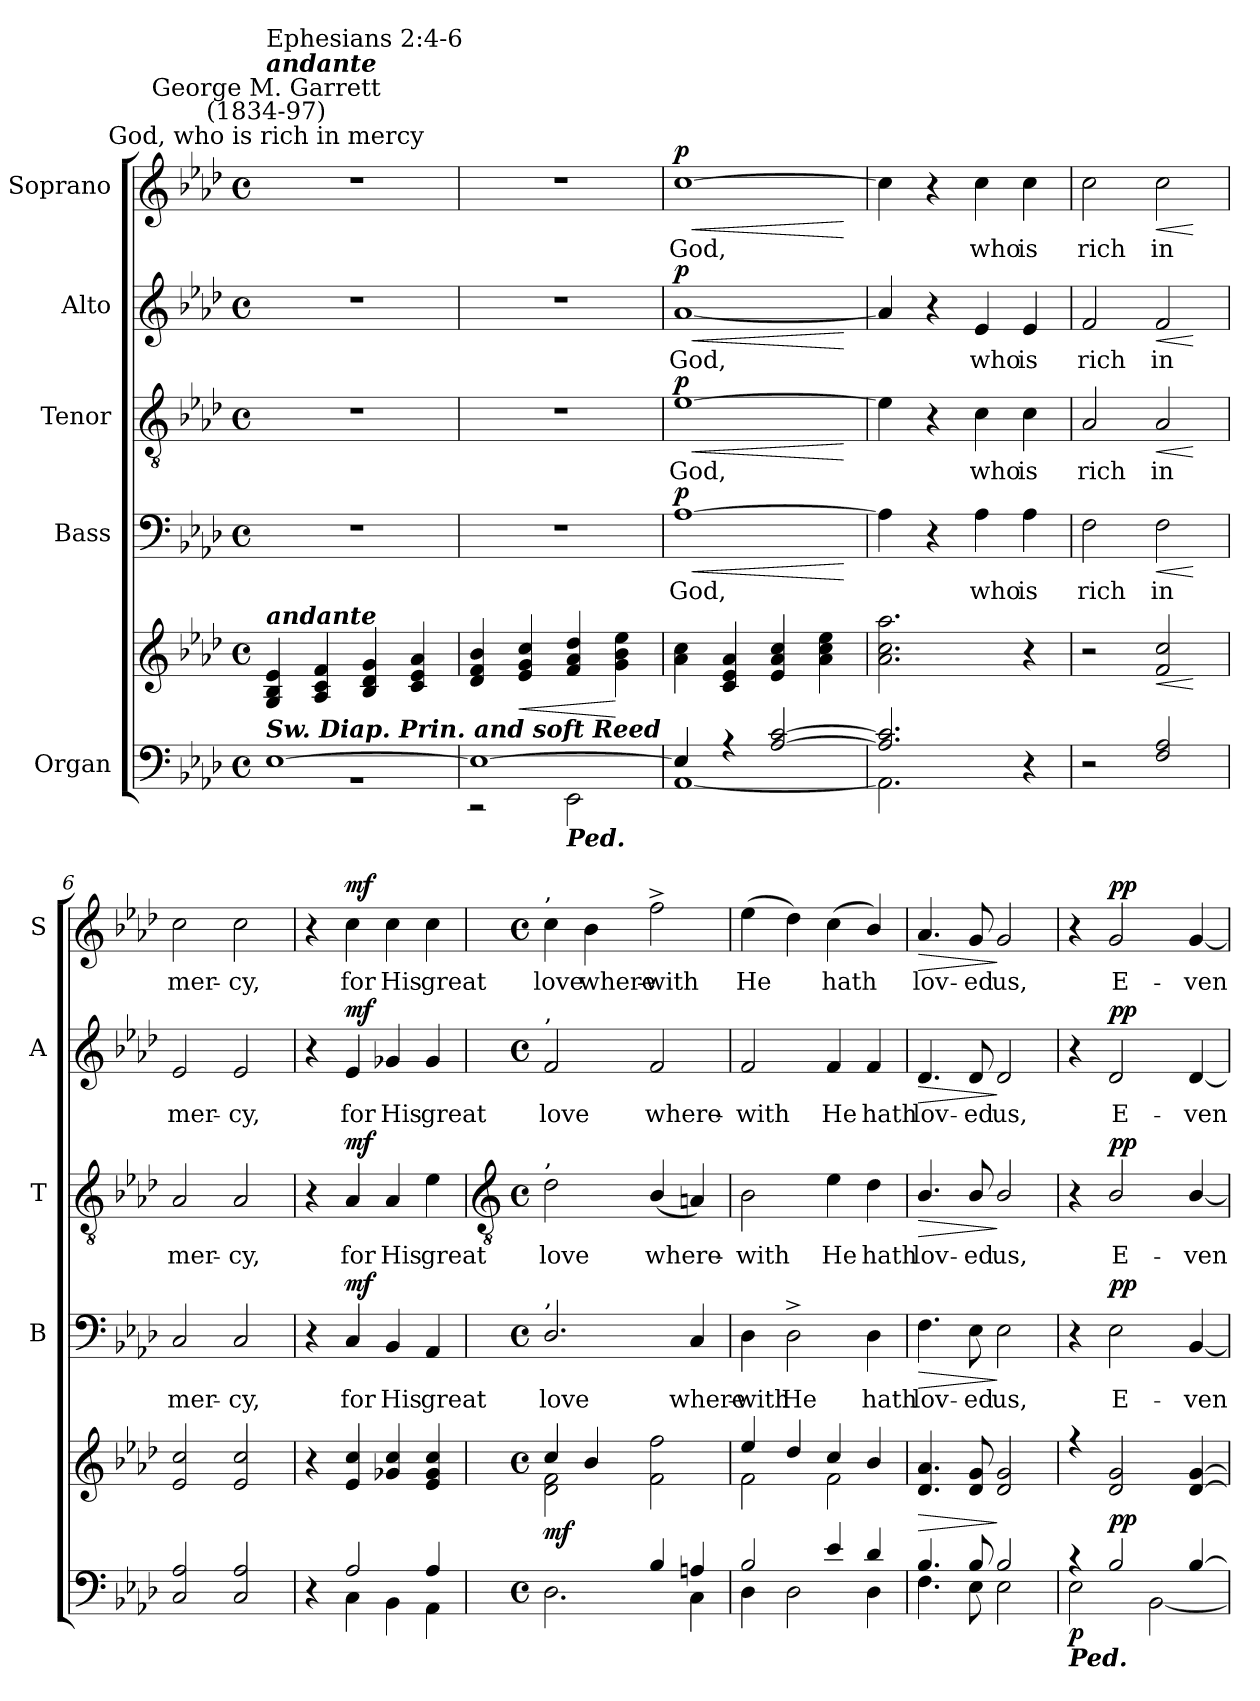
**kern	**kern	**dynam	**kern	**text	**dynam	**kern	**text	**dynam	**kern	**text	**dynam	**kern	**text	**dynam
*part5	*part5	*part5	*part4	*part4	*part4	*part3	*part3	*part3	*part2	*part2	*part2	*part1	*part1	*part1
*staff6	*staff5	*staff5/6	*staff4	*staff4	*staff4	*staff3	*staff3	*staff3	*staff2	*staff2	*staff2	*staff1	*staff1	*staff1
*I"Organ	*	*	*I"Bass	*	*	*I"Tenor	*	*	*I"Alto	*	*	*I"Soprano	*	*
*	*	*	*I'B	*	*	*I'T	*	*	*I'A	*	*	*I'S	*	*
*clefF4	*clefG2	*	*clefF4	*	*	*clefGv2	*	*	*clefG2	*	*	*clefG2	*	*
*k[b-e-a-d-]	*k[b-e-a-d-]	*	*k[b-e-a-d-]	*	*	*k[b-e-a-d-]	*	*	*k[b-e-a-d-]	*	*	*k[b-e-a-d-]	*	*
*A-:	*A-:	*	*A-:	*	*	*A-:	*	*	*A-:	*	*	*A-:	*	*
*M4/4	*M4/4	*	*M4/4	*	*	*M4/4	*	*	*M4/4	*	*	*M4/4	*	*
*met(c)	*met(c)	*	*met(c)	*	*	*met(c)	*	*	*met(c)	*	*	*met(c)	*	*
*MM96	*MM96	*	*MM96	*	*	*MM96	*	*	*MM96	*	*	*MM96	*	*
=1	=1	=1	=1	=1	=1	=1	=1	=1	=1	=1	=1	=1	=1	=1
*^	*	*	*	*	*	*	*	*	*	*	*	*	*	*
!	!	!	!	!	!	!	!	!	!	!	!	!	!LO:TX:a:cj:t=God, who is rich in mercy	!	!
!	!	!	!	!	!	!	!	!	!	!	!	!	!LO:TX:a:cj:t=George M. Garrett\n(1834-97)	!	!
!	!	!	!	!	!	!	!	!	!	!	!	!	!LO:TX:a:Bi:t=andante	!	!
!	!	!	!	!	!	!	!	!	!	!	!	!	!LO:TX:a:t=Ephesians 2&colon;4-6	!	!
!	!	!LO:TX:a:Bi:t=andante	!	!	!	!	!	!	!	!	!	!	!	!	!
!LO:TX:a:Bi:t=Sw. Diap. Prin. and soft Reed	!	!	!	!	!	!	!	!	!	!	!	!	!	!	!
[1E-/	1r	4G 4B- 4e-	.	1r	.	.	1r	.	.	1r	.	.	1r	.	.
.	.	4A- 4c 4f	.	.	.	.	.	.	.	.	.	.	.	.	.
.	.	4B- 4d- 4g	.	.	.	.	.	.	.	.	.	.	.	.	.
.	.	4c 4e- 4a-	.	.	.	.	.	.	.	.	.	.	.	.	.
=2	=2	=2	=2	=2	=2	=2	=2	=2	=2	=2	=2	=2	=2	=2	=2
1E-/_	2r	4d- 4f 4b-	.	1r	.	.	1r	.	.	1r	.	.	1r	.	.
!	!	!	!LO:HP:b	!	!	!	!	!	!	!	!	!	!	!	!
.	.	4e- 4g 4cc	<	.	.	.	.	.	.	.	.	.	.	.	.
!	!LO:TX:b:Bi:t=Ped.	!	!	!	!	!	!	!	!	!	!	!	!	!	!
.	2EE-\	4f 4a- 4dd-	.	.	.	.	.	.	.	.	.	.	.	.	.
.	.	4g 4b- 4ee-	[	.	.	.	.	.	.	.	.	.	.	.	.
=3	=3	=3	=3	=3	=3	=3	=3	=3	=3	=3	=3	=3	=3	=3	=3
!	!	!	!	!	!LO:LY:b	!LO:HP:b	!	!	!	!	!	!	!	!	!
!	!	!	!	!	!	!LO:HP:n=1:b	!	!LO:LY:b	!LO:HP:b	!	!	!	!	!	!
!	!	!	!	!	!	!	!	!	!LO:HP:n=1:b	!	!LO:LY:b	!LO:HP:b	!	!	!
!	!	!	!	!	!	!	!	!	!	!	!	!LO:HP:n=1:b	!	!LO:LY:b	!LO:HP:b
!	!	!	!	!	!	!LO:DY:n=1:b	!	!	!LO:DY:n=1:b	!	!	!LO:DY:n=1:b	!	!	!LO:HP:n=1:b
!	!	!	!	!	!	!	!	!	!	!	!	!	!	!	!LO:DY:n=1:b
4E-/]	[1AA-\	4a- 4cc	.	[1A-	God,	< > p	[1e-	God,	< > p	[1a-	God,	< > p	[1cc	God,	< > p
4r	.	4c 4e- 4a-	.	.	.	.	.	.	.	.	.	.	.	.	.
[2A-/ [2c/	.	4e- 4a- 4cc	.	.	.	.	.	.	.	.	.	.	.	.	.
.	.	4a- 4cc 4ee-	.	.	.	.	.	.	.	.	.	.	.	.	.
*v	*v	*	*	*	*	*	*	*	*	*	*	*	*	*	*
.	.	.	.	.	[	.	.	[	.	.	[	.	.	[
=4	=4	=4	=4	=4	=4	=4	=4	=4	=4	=4	=4	=4	=4	=4
*^	*	*	*	*	*	*	*	*	*	*	*	*	*	*
2.A-/] 2.c/]	2.AA-\]	2.a- 2.cc 2.aa-	.	4A-]	.	.	4e-]	.	.	4a-]	.	.	4cc]	.	.
.	.	.	.	4r	.	]	4r	.	]	4r	.	]	4r	.	]
!	!	!	!	!	!LO:LY:b	!	!	!LO:LY:b	!	!	!LO:LY:b	!	!	!LO:LY:b	!
.	.	.	.	4A-	who	.	4c	who	.	4e-	who	.	4cc	who	.
!	!	!	!	!	!LO:LY:b	!	!	!LO:LY:b	!	!	!LO:LY:b	!	!	!LO:LY:b	!
4r	4ryy	4r	.	4A-	is	.	4c	is	.	4e-	is	.	4cc	is	.
=5	=5	=5	=5	=5	=5	=5	=5	=5	=5	=5	=5	=5	=5	=5	=5
!	!	!	!	!	!LO:LY:b	!	!	!LO:LY:b	!	!	!LO:LY:b	!	!	!LO:LY:b	!
2r	1ryy	2r	.	2F	rich	.	2A-	rich	.	2f	rich	.	2cc	rich	.
!	!	!	!LO:HP:b	!	!LO:LY:b	!LO:HP:b	!	!LO:LY:b	!LO:HP:b	!	!LO:LY:b	!LO:HP:b	!	!LO:LY:b	!LO:HP:b
2F/ 2A-/	.	2f 2cc	<	2F	in	<	2A-	in	<	2f	in	<	2cc	in	<
*v	*v	*	*	*	*	*	*	*	*	*	*	*	*	*	*
.	.	[	.	.	[	.	.	[	.	.	[	.	.	[
=6	=6	=6	=6	=6	=6	=6	=6	=6	=6	=6	=6	=6	=6	=6
*^	*	*	*	*	*	*	*	*	*	*	*	*	*	*
!	!	!	!	!	!LO:LY:b	!	!	!LO:LY:b	!	!	!LO:LY:b	!	!	!LO:LY:b	!
2C/ 2A-/	1ryy	2e- 2cc	.	2C	mer-	.	2A-	mer-	.	2e-	mer-	.	2cc	mer-	.
!	!	!	!	!	!LO:LY:b	!	!	!LO:LY:b	!	!	!LO:LY:b	!	!	!LO:LY:b	!
2C/ 2A-/	.	2e- 2cc	.	2C	-cy,	.	2A-	-cy,	.	2e-	-cy,	.	2cc	-cy,	.
=7	=7	=7	=7	=7	=7	=7	=7	=7	=7	=7	=7	=7	=7	=7	=7
4ryy	4r	4r	.	4r	.	.	4r	.	.	4r	.	.	4r	.	.
!	!	!	!LO:DY:b=2	!	!LO:LY:b	!	!	!LO:LY:b	!	!	!LO:LY:b	!	!	!LO:LY:b	!
!	!	!	!LO:DY:n=1:b=2	!	!	!	!	!	!	!	!	!	!	!	!
!	!	!	!LO:DY:n=2:b	!	!	!LO:DY:b	!	!	!LO:DY:b	!	!	!LO:DY:b	!	!	!LO:DY:b
2A-/	4C\	4e- 4cc	mf mf mf	4C	for	mf	4A-	for	mf	4e-	for	mf	4cc	for	mf
!	!	!	!	!	!LO:LY:b	!	!	!LO:LY:b	!	!	!LO:LY:b	!	!	!LO:LY:b	!
.	4BB-\	4g-X 4cc	.	4BB-	His	.	4A-	His	.	4g-X	His	.	4cc	His	.
!	!	!	!	!	!LO:LY:b	!	!	!LO:LY:b	!	!	!LO:LY:b	!	!	!LO:LY:b	!
4A-/	4AA-\	4e- 4g- 4cc	.	4AA-	great	.	4e-	great	.	4g-	great	.	4cc	great	.
!!LO:LB:g=z
=8	=8	=8	=8	=8	=8	=8	=8	=8	=8	=8	=8	=8	=8	=8	=8
*	*	*	*	*	*	*	*clefGv2	*	*	*	*	*	*	*	*
*M4/4	*	*M4/4	*	*M4/4	*	*	*M4/4	*	*	*M4/4	*	*	*M4/4	*	*
*met(c)	*	*met(c)	*	*met(c)	*	*	*met(c)	*	*	*met(c)	*	*	*met(c)	*	*
*	*	*^	*	*	*	*	*	*	*	*	*	*	*	*	*
!	!	!	!	!	!	!	!	!	!	!	!	!	!	!LO:TX:a:t=,	!	!
!	!	!	!	!	!	!	!	!	!	!	!LO:TX:a:t=,	!	!	!	!	!
!	!	!	!	!	!	!	!	!LO:TX:a:t=,	!	!	!	!	!	!	!	!
!	!	!	!	!	!LO:TX:a:t=,	!	!	!	!	!	!	!	!	!	!	!
!	!	!	!	!LO:DY:b	!	!LO:LY:b	!	!	!LO:LY:b	!	!	!LO:LY:b	!	!	!LO:LY:b	!
2ryy	2.D-\	4cc/	2d-\ 2f\	mf	2.D-/	love	.	2d-	love	.	2f	love	.	4cc	love	.
!	!	!	!	!	!	!	!	!	!	!	!	!	!	!	!LO:LY:b	!
.	.	4b-/	.	.	.	.	.	.	.	.	.	.	.	4b-	where-	.
!	!	!	!	!	!	!	!	!	!LO:LY:b	!	!	!LO:LY:b	!	!	!LO:LY:b	!
4B-/	.	2f\ 2ff\	2ryy	.	.	.	.	(<4B-/	where-	.	2f	where-	.	2ff^	-with	.
!	!	!	!	!	!	!LO:LY:b	!	!	!	!	!	!	!	!	!	!
4An/	4C\	.	.	.	4C/	where-	.	4An)	.	.	.	.	.	.	.	.
=9	=9	=9	=9	=9	=9	=9	=9	=9	=9	=9	=9	=9	=9	=9	=9	=9
!	!	!	!	!	!	!LO:LY:b	!	!	!LO:LY:b	!	!	!LO:LY:b	!	!	!LO:LY:b	!
2B-/	4D-\	4ee-/	2f\	.	4D-	-with	.	2B-	with	.	2f	-with	.	(>4ee-	He	.
!	!	!	!	!	!	!LO:LY:b	!	!	!	!	!	!	!	!	!	!
.	2D-\	4dd-/	.	.	2D-^\	He	.	.	.	.	.	.	.	4dd-)	.	.
!	!	!	!	!	!	!	!	!	!LO:LY:b	!	!	!LO:LY:b	!	!	!LO:LY:b	!
4e-/	.	4cc/	2f\	.	.	.	.	4e-\	He	.	4f	He	.	(<4cc	hath	.
!	!	!	!	!	!	!LO:LY:b	!	!	!LO:LY:b	!	!	!LO:LY:b	!	!	!	!
4d-/	4D-\	4b-/	.	.	4D-	hath	.	4d-	hath	.	4f	hath	.	4b-/)	.	.
=10	=10	=10	=10	=10	=10	=10	=10	=10	=10	=10	=10	=10	=10	=10	=10	=10
!	!	!	!	!LO:HP:b	!	!LO:LY:b	!LO:HP:b	!	!LO:LY:b	!LO:HP:b	!	!LO:LY:b	!LO:HP:b	!	!LO:LY:b	!LO:HP:b
4.B-/	4.F\	4.d- 4.a-	1ryy	>	4.F\	lov-	>	4.B-/	lov-	>	4.d-	lov-	>	4.a-	lov-	>
!	!	!	!	!	!	!LO:LY:b	!	!	!LO:LY:b	!	!	!LO:LY:b	!	!	!LO:LY:b	!
8B-/	8E-\	8d- 8g	.	.	8E-\	-ed	.	8B-/	-ed	.	8d-	-ed	.	8g	-ed	.
!	!	!	!	!	!	!LO:LY:b	!	!	!LO:LY:b	!	!	!LO:LY:b	!	!	!LO:LY:b	!
2B-/	2E-\	2d- 2g	.	]	2E-\	us,	]	2B-/	us,	]	2d-	us,	]	2g	us,	]
=11	=11	=11	=11	=11	=11	=11	=11	=11	=11	=11	=11	=11	=11	=11	=11	=11
!LO:TX:b:Bi:t=Ped.	!	!	!	!	!	!	!	!	!	!	!	!	!	!	!	!
!	!	!	!	!LO:DY:b=2	!	!	!	!	!	!	!	!	!	!	!	!
4r	2E-\	4r	1ryy	p	4r	.	.	4r	.	.	4r	.	.	4r	.	.
!	!	!	!	!LO:DY:b	!	!LO:LY:b	!LO:DY:b	!	!LO:LY:b	!LO:DY:b	!	!LO:LY:b	!LO:DY:b	!	!LO:LY:b	!LO:DY:b
2B-/	.	2d- 2g	.	pp	2E-	E-	pp	2B-/	E-	pp	2d-	E-	pp	2g	E-	pp
.	[2BB-\	.	.	.	.	.	.	.	.	.	.	.	.	.	.	.
!	!	!	!	!	!	!LO:LY:b	!	!	!LO:LY:b	!	!	!LO:LY:b	!	!	!LO:LY:b	!
[4B-/	.	[4d- [4g	.	.	[4BB-	-ven	.	[4B-/	-ven	.	[4d-	-ven	.	[4g	-ven	.
*v	*v	*	*	*	*	*	*	*	*	*	*	*	*	*	*	*
*	*v	*v	*	*	*	*	*	*	*	*	*	*	*	*	*
=	=	=	=	=	=	=	=	=	=	=	=	=	=	=
*-	*-	*-	*-	*-	*-	*-	*-	*-	*-	*-	*-	*-	*-	*-
